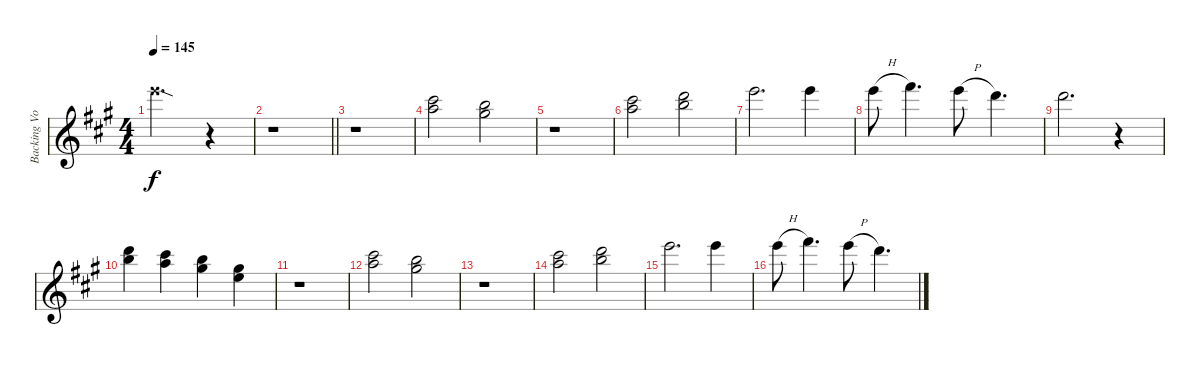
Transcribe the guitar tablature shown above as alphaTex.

\track ("Backing Vocals" "Backing Vo") {instrument choiraahs}
\staff {score}
\tuning (E5 B4 G4 D4 A3 E3) {hide}
\ts (4 4)
\tempo 145
\clef g2
\ks f#minor
17.2{sod x}.2{d dy f} r.4 |
\barLineRight lightlight
r.1 |
r.1 |
(5.1 14.2).2{instrument choiraahs} (4.1 12.2).2 |
r.1 |
(5.1 14.2).2 (7.1 15.2).2 |
12.1.2{d} 12.1.4 |
17.2{h}.8 19.2.4{d} 17.2{h}.8 15.2.4{d} |
10.1.2{d} r.4 |
(7.1 15.2).4 (5.1 14.2).4 (4.1 12.2).4 (0.1 9.2).4 |
r.1 |
(5.1 14.2).2 (4.1 12.2).2 |
r.1 |
(5.1 14.2).2 (7.1 15.2).2 |
12.1.2{d} 12.1.4 |
17.2{h}.8 19.2.4{d} 17.2{h}.8 15.2.4{d}
